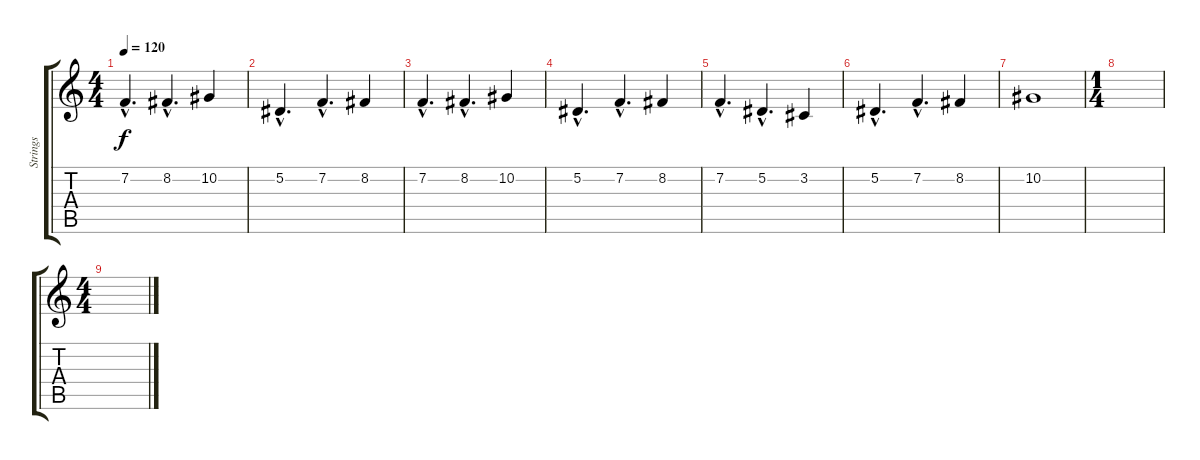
\track ("Strings" "Strings") {instrument stringensemble1}
\staff {score tabs}
\tuning (Eb4 Bb3 Gb3 Db3 Ab2 Eb2) {hide}
\ts (4 4)
\tempo 120
\clef g2
\ks c
7.2{hac}.4{d dy f} 8.2{hac}.4{d} 10.2.4 |
5.2{hac}.4{d} 7.2{hac}.4{d} 8.2.4 |
7.2{hac}.4{d} 8.2{hac}.4{d} 10.2.4 |
5.2{hac}.4{d} 7.2{hac}.4{d} 8.2.4 |
7.2{hac}.4{d} 5.2{hac}.4{d} 3.2.4 |
5.2{hac}.4{d} 7.2{hac}.4{d} 8.2.4 |
10.2.1 |
\ts (1 4)
|
\ts (4 4)
